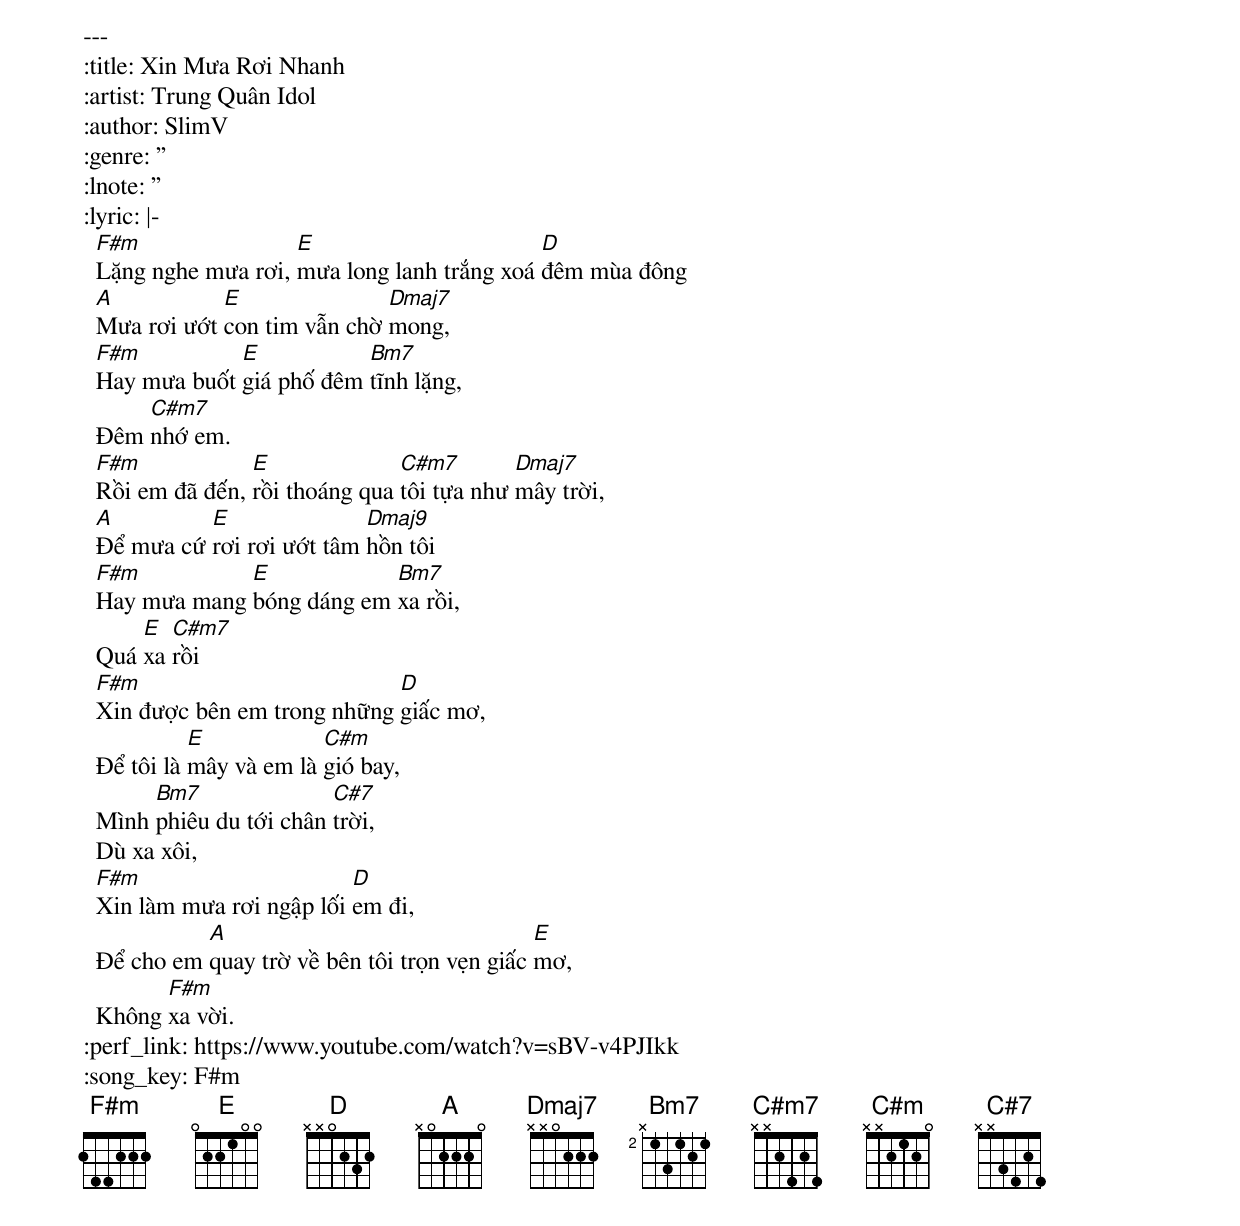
---
:title: Xin Mưa Rơi Nhanh
:artist: Trung Quân Idol
:author: SlimV
:genre: ''
:lnote: ''
:lyric: |-
  [F#m]Lặng nghe mưa rơi, [E]mưa long lanh trắng xoá [D]đêm mùa đông
  [A]Mưa rơi ướt [E]con tim vẫn chờ [Dmaj7]mong,
  [F#m]Hay mưa buốt [E]giá phố đêm [Bm7]tĩnh lặng,
  Đêm [C#m7]nhớ em.
  [F#m]Rồi em đã đến, [E]rồi thoáng qua [C#m7]tôi tựa như [Dmaj7]mây trời,
  [A]Để mưa cứ [E]rơi rơi ướt tâm [Dmaj9]hồn tôi
  [F#m]Hay mưa mang [E]bóng dáng em [Bm7]xa rồi,
  Quá [E]xa [C#m7]rồi
  [F#m]Xin được bên em trong những [D]giấc mơ,
  Để tôi là [E]mây và em là [C#m]gió bay,
  Mình [Bm7]phiêu du tới chân [C#7]trời,
  Dù xa xôi,
  [F#m]Xin làm mưa rơi ngập lối [D]em đi,
  Để cho em [A]quay trờ về bên tôi trọn vẹn giấc [E]mơ,
  Không [F#m]xa vời.
:perf_link: https://www.youtube.com/watch?v=sBV-v4PJIkk
:song_key: F#m
